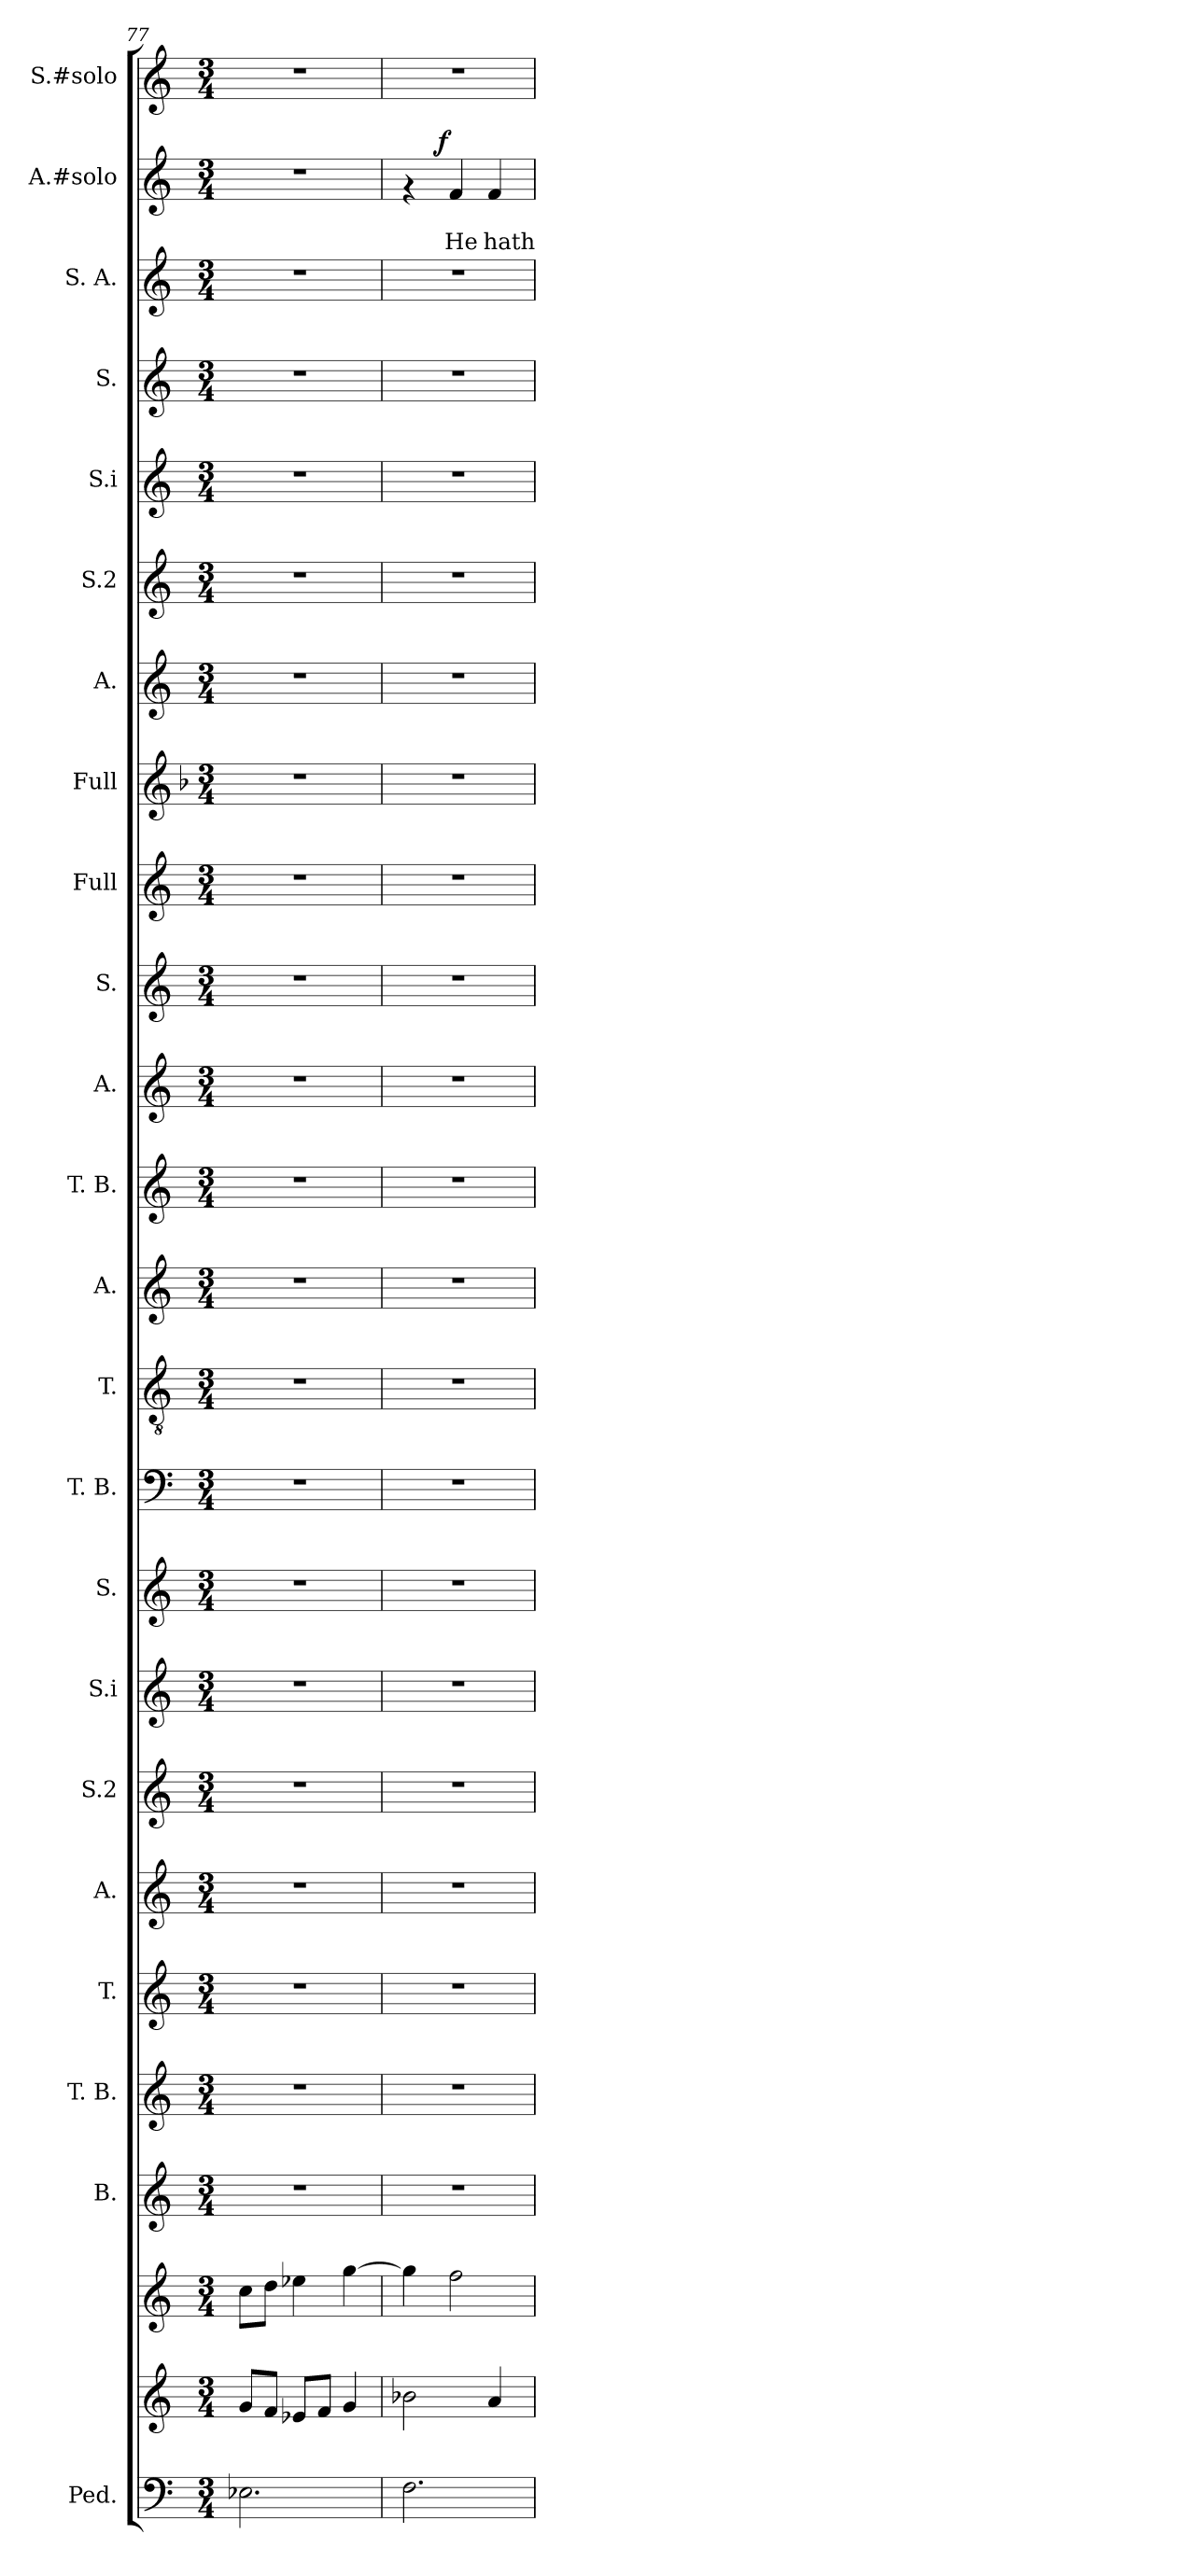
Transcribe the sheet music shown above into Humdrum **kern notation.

**kern	**kern	**kern	**kern	**kern	**kern	**kern	**kern	**kern	**kern	**kern	**kern	**kern	**kern	**kern	**kern	**kern	**kern	**kern	**kern	**kern	**kern	**kern	**kern	**text	**text	**dynam	**kern
*part25	*part24	*part23	*part22	*part21	*part20	*part19	*part18	*part17	*part16	*part15	*part14	*part13	*part12	*part11	*part10	*part9	*part8	*part7	*part6	*part5	*part4	*part3	*part2	*part2	*part2	*part2	*part1
*staff25	*staff24	*staff23	*staff22	*staff21	*staff20	*staff19	*staff18	*staff17	*staff16	*staff15	*staff14	*staff13	*staff12	*staff11	*staff10	*staff9	*staff8	*staff7	*staff6	*staff5	*staff4	*staff3	*staff2	*staff2	*staff2	*staff2	*staff1
*I"Ped.	*	*	*I"B.	*I"T. B.	*I"T.	*I"A.	*I"S.2	*I"S.i	*I"S.	*I"T. B.	*I"T.	*I"A.	*I"T. B.	*I"A.	*I"S.	*I"Full	*I"Full	*I"A.	*I"S.2	*I"S.i	*I"S.	*I"S. A.	*I"A.#solo	*	*	*	*I"S.#solo
*I'Ped.	*	*	*	*I'T. B.	*I'T.	*I'A.	*I'S.2	*I'S.i	*I'S.	*I'T. B.	*I'T.	*	*I'T. B.	*I'A.	*I'S.	*	*	*I'A.	*I'S.2	*I'S.i	*I'S.	*I'S. A.	*I'A.#solo	*	*	*	*I'S.#solo
*clefF4	*clefG2	*clefG2	*clefG2	*clefG2	*clefG2	*clefG2	*clefG2	*clefG2	*clefG2	*clefF4	*clefGv2	*clefG2	*clefG2	*clefG2	*clefG2	*clefG2	*clefG2	*clefG2	*clefG2	*clefG2	*clefG2	*clefG2	*clefG2	*	*	*	*clefG2
*	*	*	*	*	*	*	*	*	*	*	*	*	*	*	*	*	*ITrd3c5	*	*	*	*	*	*	*	*	*	*
*k[]	*k[]	*k[]	*k[]	*k[]	*k[]	*k[]	*k[]	*k[]	*k[]	*k[]	*k[]	*k[]	*k[]	*k[]	*k[]	*k[]	*k[]	*k[]	*k[]	*k[]	*k[]	*k[]	*k[]	*	*	*	*k[]
*C:	*C:	*C:	*C:	*C:	*C:	*C:	*C:	*C:	*C:	*C:	*C:	*C:	*C:	*C:	*C:	*C:	*C:	*C:	*C:	*C:	*C:	*C:	*C:	*	*	*	*C:
*M3/4	*M3/4	*M3/4	*M3/4	*M3/4	*M3/4	*M3/4	*M3/4	*M3/4	*M3/4	*M3/4	*M3/4	*M3/4	*M3/4	*M3/4	*M3/4	*M3/4	*M3/4	*M3/4	*M3/4	*M3/4	*M3/4	*M3/4	*M3/4	*	*	*	*M3/4
=77	=77	=77	=77	=77	=77	=77	=77	=77	=77	=77	=77	=77	=77	=77	=77	=77	=77	=77	=77	=77	=77	=77	=77	=77	=77	=77	=77
2.E-X\	8g/L	8cc\L	2.r	2.r	2.r	2.r	2.r	2.r	2.r	2.r	2.r	2.r	2.r	2.r	2.r	2.r	2.r	2.r	2.r	2.r	2.r	2.r	2.r	.	.	.	2.r
.	8f/J	8dd\J	.	.	.	.	.	.	.	.	.	.	.	.	.	.	.	.	.	.	.	.	.	.	.	.	.
.	8e-X/L	4ee-X\	.	.	.	.	.	.	.	.	.	.	.	.	.	.	.	.	.	.	.	.	.	.	.	.	.
.	8f/J	.	.	.	.	.	.	.	.	.	.	.	.	.	.	.	.	.	.	.	.	.	.	.	.	.	.
.	4g/	[>4gg\	.	.	.	.	.	.	.	.	.	.	.	.	.	.	.	.	.	.	.	.	.	.	.	.	.
=78	=78	=78	=78	=78	=78	=78	=78	=78	=78	=78	=78	=78	=78	=78	=78	=78	=78	=78	=78	=78	=78	=78	=78	=78	=78	=78	=78
*	*	*	*	*	*	*	*	*	*	*	*	*	*	*	*	*	*	*	*	*	*	*	*^	*	*	*	*
2.F\	2b-X\	4gg\]	2.r	2.r	2.r	2.r	2.r	2.r	2.r	2.r	2.r	2.r	2.r	2.r	2.r	2.r	2.r	2.r	2.r	2.r	2.r	2.r	4rf	8..ryy	.	.	.	2.r
!	!	!	!	!	!	!	!	!	!	!	!	!	!	!	!	!	!	!	!	!	!	!	!	!	!	!	!LO:DY:a	!
.	.	.	.	.	.	.	.	.	.	.	.	.	.	.	.	.	.	.	.	.	.	.	.	2ryy	.	.	f	.
!	!	!	!	!	!	!	!	!	!	!	!	!	!	!	!	!	!	!	!	!	!	!	!	!	!	!LO:LY:b	!	!
.	.	2ff\	.	.	.	.	.	.	.	.	.	.	.	.	.	.	.	.	.	.	.	.	4f/	.	.	He	.	.
!	!	!	!	!	!	!	!	!	!	!	!	!	!	!	!	!	!	!	!	!	!	!	!	!	!	!LO:LY:b	!	!
.	4a/	.	.	.	.	.	.	.	.	.	.	.	.	.	.	.	.	.	.	.	.	.	4f/	.	.	hath	.	.
.	.	.	.	.	.	.	.	.	.	.	.	.	.	.	.	.	.	.	.	.	.	.	.	32ryy	.	.	.	.
*	*	*	*	*	*	*	*	*	*	*	*	*	*	*	*	*	*	*	*	*	*	*	*v	*v	*	*	*	*
=	=	=	=	=	=	=	=	=	=	=	=	=	=	=	=	=	=	=	=	=	=	=	=	=	=	=	=
*-	*-	*-	*-	*-	*-	*-	*-	*-	*-	*-	*-	*-	*-	*-	*-	*-	*-	*-	*-	*-	*-	*-	*-	*-	*-	*-	*-
